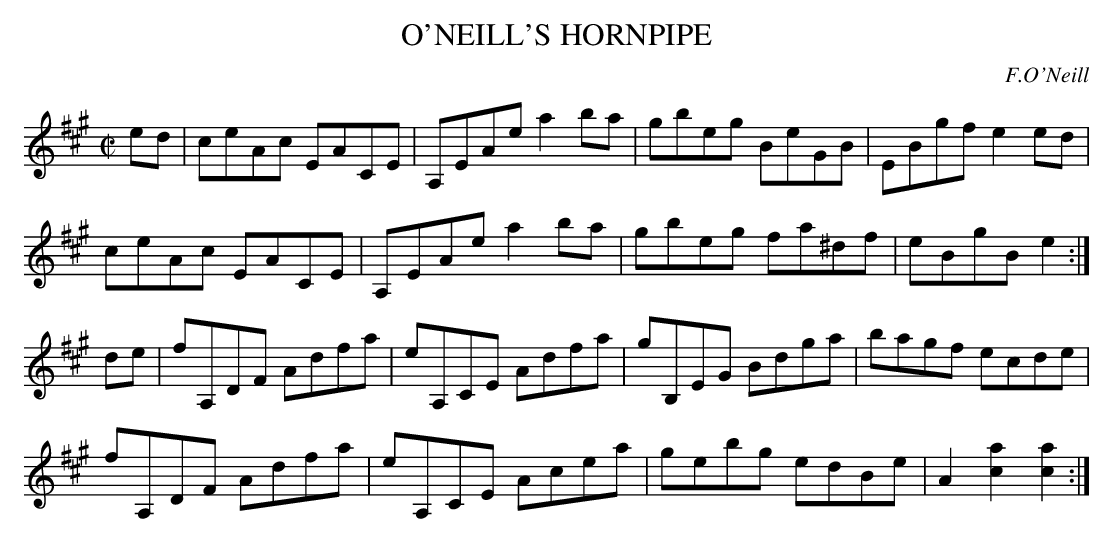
X:1
T:O'NEILL'S HORNPIPE
C:F.O'Neill
M:C|
L:1/8
K:A
ed|ceAc EACE|A,EAe a2ba|gbeg BeGB|EBgf e2ed|
ceAc EACE|A,EAe a2ba|gbeg fa^df|eBgB e2:|
de|fA,DF Adfa|eA,CE Adfa|gB,EG Bdga|bagf ecde|
fA,DF Adfa|eA,CE Acea|gebg edBe|A2[c2a2][c2a2]:|
